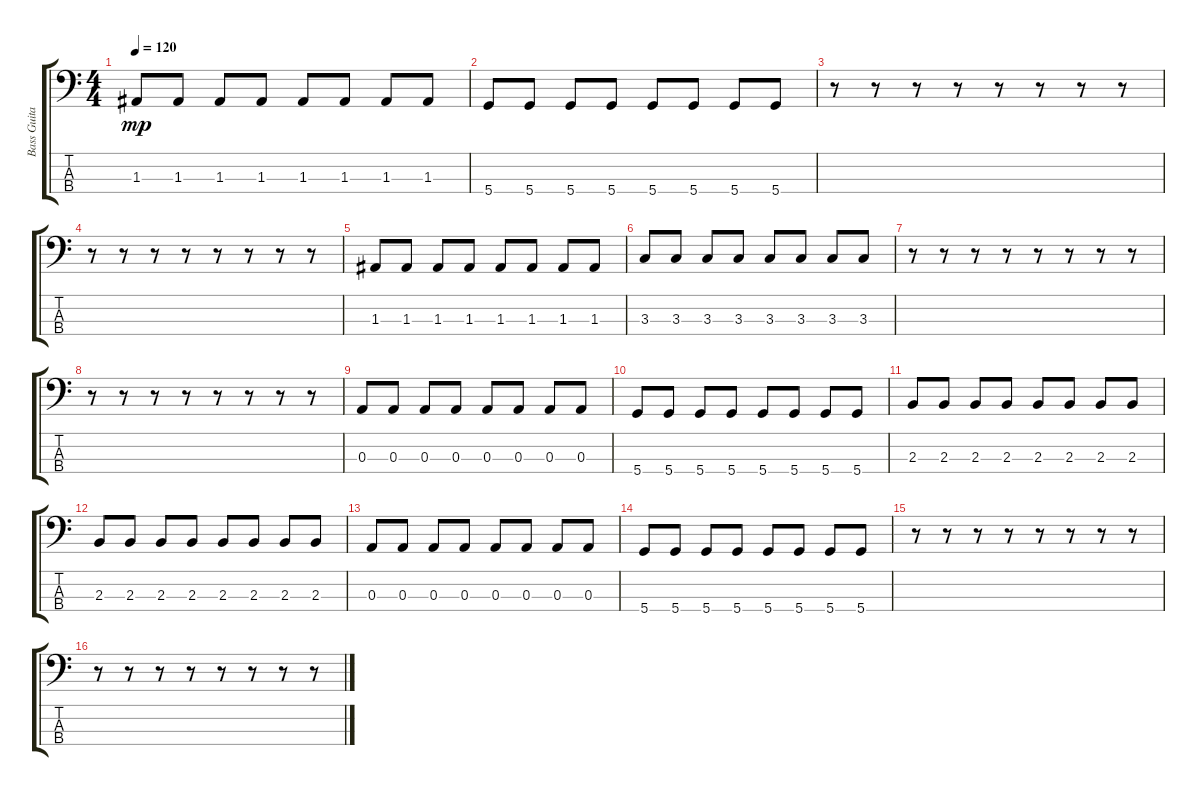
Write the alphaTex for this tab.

\track ("Bass Guitar - Tobias Sammett" "Bass Guita") {instrument electricbassfinger}
\staff {score tabs}
\tuning (G2 D2 A1 D1) {hide}
\ts (4 4)
\tempo 120
\clef f4
\ks c
1.3.8{dy mp} 1.3.8 1.3.8 1.3.8 1.3.8 1.3.8 1.3.8 1.3.8 |
5.4.8 5.4.8 5.4.8 5.4.8 5.4.8 5.4.8 5.4.8 5.4.8 |
r.8 r.8 r.8 r.8 r.8 r.8 r.8 r.8 |
r.8 r.8 r.8 r.8 r.8 r.8 r.8 r.8 |
1.3.8 1.3.8 1.3.8 1.3.8 1.3.8 1.3.8 1.3.8 1.3.8 |
3.3.8 3.3.8 3.3.8 3.3.8 3.3.8 3.3.8 3.3.8 3.3.8 |
r.8 r.8 r.8 r.8 r.8 r.8 r.8 r.8 |
r.8 r.8 r.8 r.8 r.8 r.8 r.8 r.8 |
0.3.8 0.3.8 0.3.8 0.3.8 0.3.8 0.3.8 0.3.8 0.3.8 |
5.4.8 5.4.8 5.4.8 5.4.8 5.4.8 5.4.8 5.4.8 5.4.8 |
2.3.8 2.3.8 2.3.8 2.3.8 2.3.8 2.3.8 2.3.8 2.3.8 |
2.3.8 2.3.8 2.3.8 2.3.8 2.3.8 2.3.8 2.3.8 2.3.8 |
0.3.8 0.3.8 0.3.8 0.3.8 0.3.8 0.3.8 0.3.8 0.3.8 |
5.4.8 5.4.8 5.4.8 5.4.8 5.4.8 5.4.8 5.4.8 5.4.8 |
r.8 r.8 r.8 r.8 r.8 r.8 r.8 r.8 |
r.8 r.8 r.8 r.8 r.8 r.8 r.8 r.8
